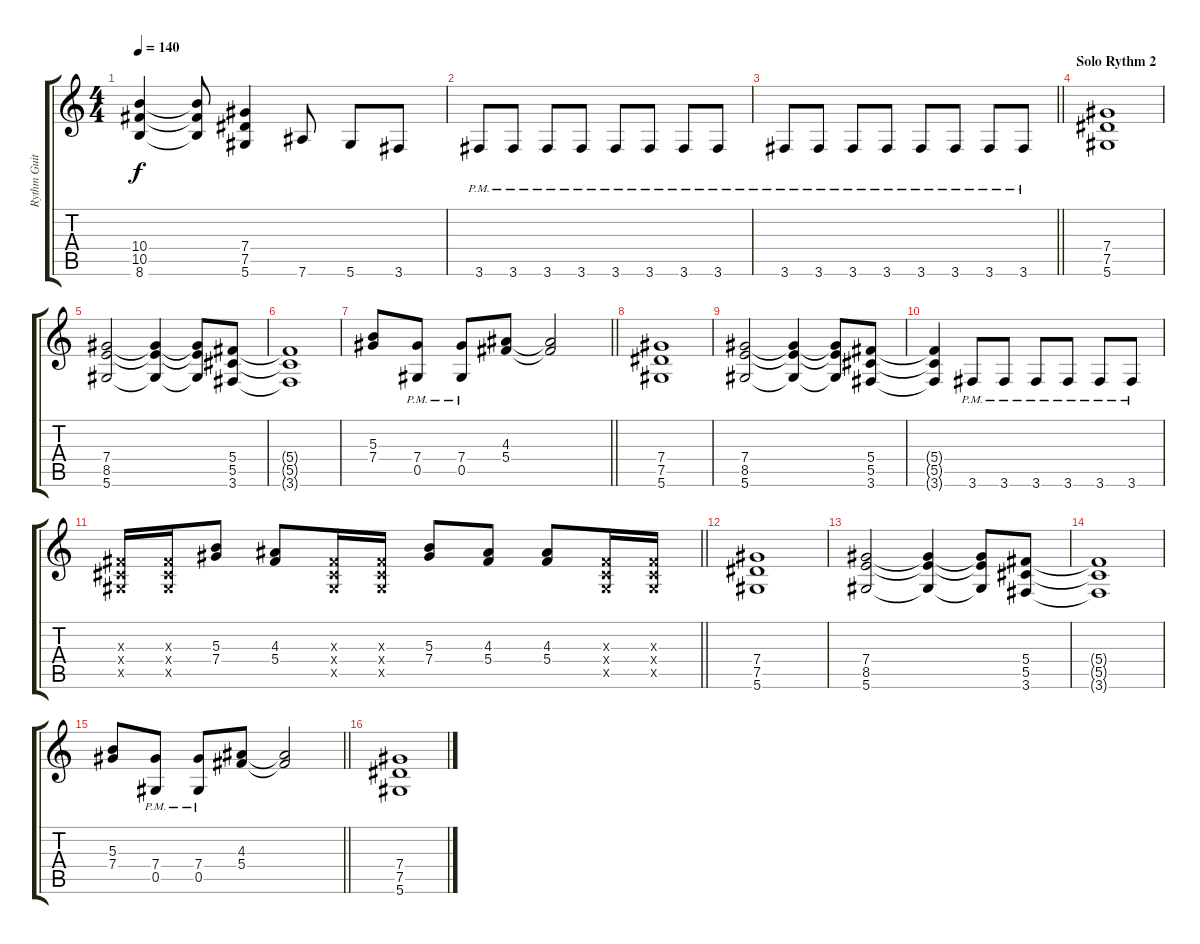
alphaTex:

\track ("Rythm Guitar" "Rythm Guit") {instrument distortionguitar}
\staff {score tabs}
\tuning (Eb4 Bb3 Gb3 Db3 Ab2 Eb2) {hide}
\ts (4 4)
\tempo 140
\clef g2
\ks c
(10.4 10.5 8.6).4{dy f} (10.4{t} 10.5{t} 8.6{t}).8 (7.4 7.5 5.6).4 7.6.8 5.6.8 3.6.8 |
3.6{pm}.8 3.6{pm}.8 3.6{pm}.8 3.6{pm}.8 3.6{pm}.8 3.6{pm}.8 3.6{pm}.8 3.6{pm}.8 |
\barLineRight lightlight
3.6{pm}.8 3.6{pm}.8 3.6{pm}.8 3.6{pm}.8 3.6{pm}.8 3.6{pm}.8 3.6{pm}.8 3.6{pm}.8 |
\section ("" "Solo Rythm 2")
(7.4 7.5 5.6).1 |
(7.4 8.5 5.6).2 (7.4{t} 8.5{t} 5.6{t}).4 (7.4{t} 8.5{t} 5.6{t}).8 (5.4 5.5 3.6).8 |
(5.4{t} 5.5{t} 3.6{t}).1 |
\barLineRight lightlight
(5.3 7.4).8 (7.4{pm} 0.5{pm}).8 (7.4{pm} 0.5{pm}).8 (4.3 5.4).8 (4.3{t} 5.4{t}).2 |
(7.4 7.5 5.6).1 |
(7.4 8.5 5.6).2 (7.4{t} 8.5{t} 5.6{t}).4 (7.4{t} 8.5{t} 5.6{t}).8 (5.4 5.5 3.6).8 |
(5.4{t} 5.5{t} 3.6{t}).4 3.6{pm}.8 3.6{pm}.8 3.6{pm}.8 3.6{pm}.8 3.6{pm}.8 3.6{pm}.8 |
\barLineRight lightlight
(0.3{x} 0.4{x} 0.5{x}).16 (0.3{x} 0.4{x} 0.5{x}).16 (5.3 7.4).8 (4.3 5.4).8 (0.3{x} 0.4{x} 0.5{x}).16 (0.3{x} 0.4{x} 0.5{x}).16 (5.3 7.4).8 (4.3 5.4).8 (4.3 5.4).8 (0.3{x} 0.4{x} 0.5{x}).16 (0.3{x} 0.4{x} 0.5{x}).16 |
(7.4 7.5 5.6).1 |
(7.4 8.5 5.6).2 (7.4{t} 8.5{t} 5.6{t}).4 (7.4{t} 8.5{t} 5.6{t}).8 (5.4 5.5 3.6).8 |
(5.4{t} 5.5{t} 3.6{t}).1 |
\barLineRight lightlight
(5.3 7.4).8 (7.4{pm} 0.5{pm}).8 (7.4{pm} 0.5{pm}).8 (4.3 5.4).8 (4.3{t} 5.4{t}).2 |
(7.4 7.5 5.6).1
